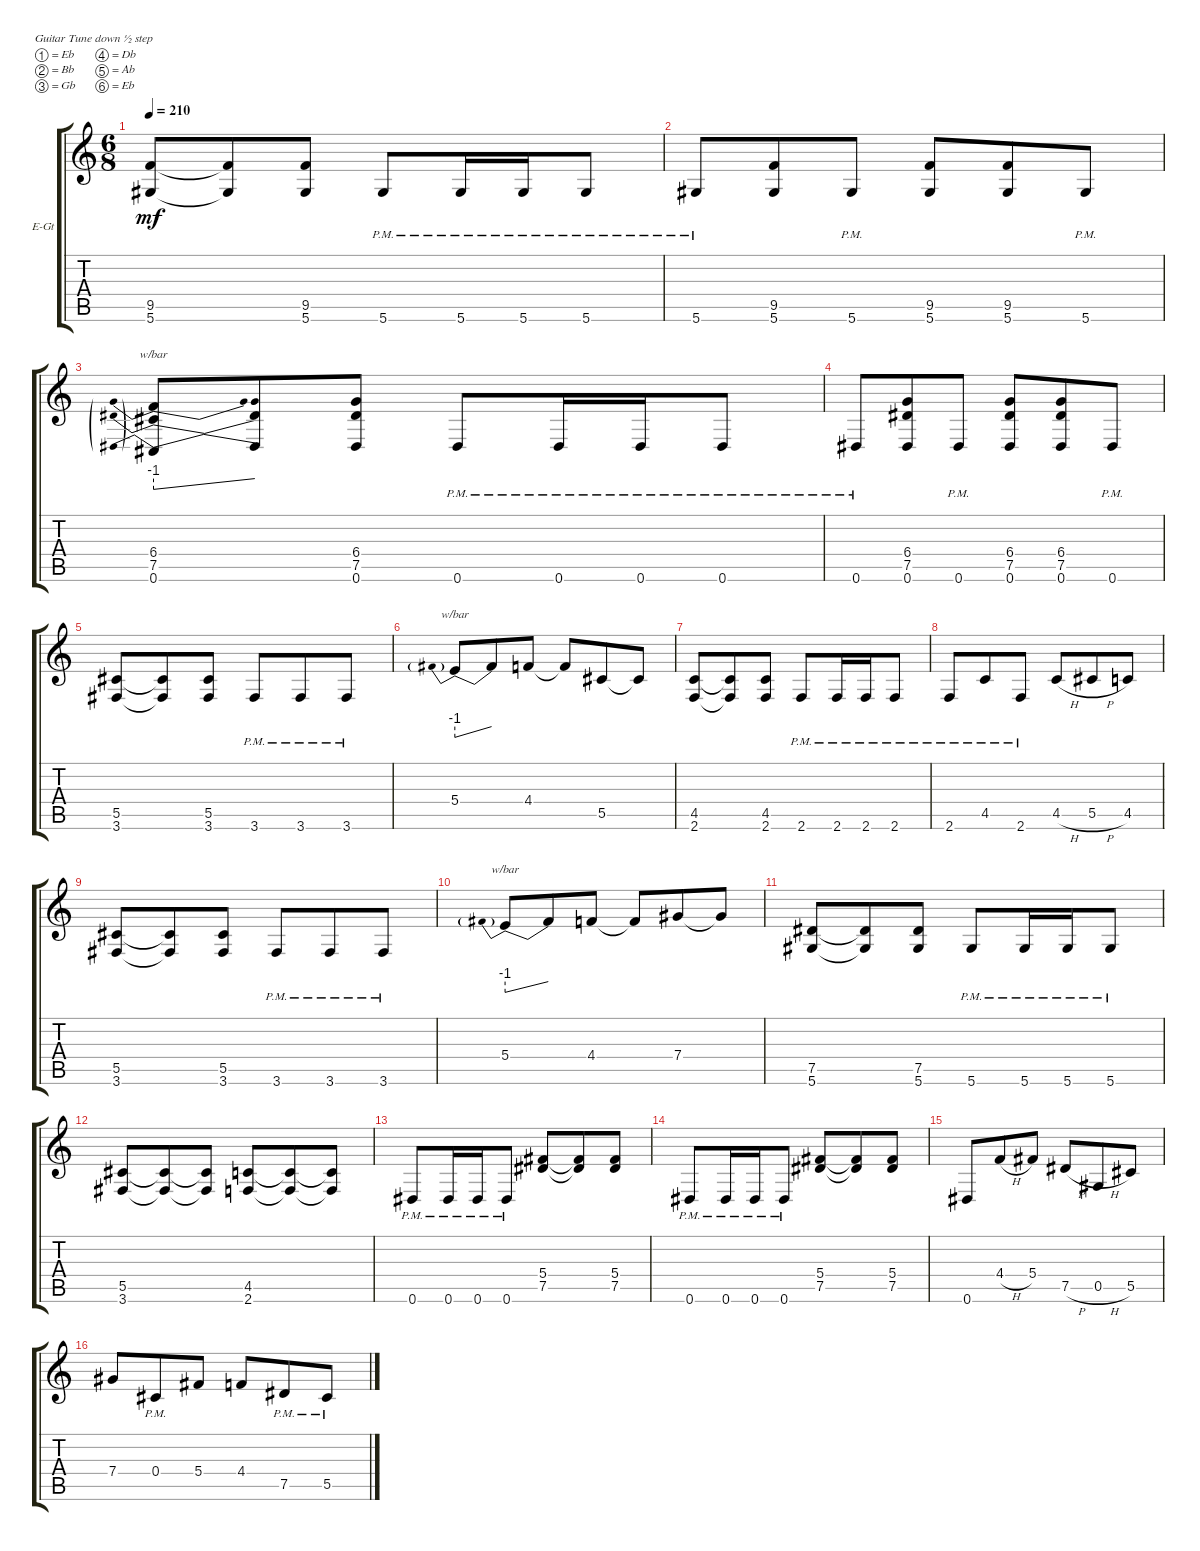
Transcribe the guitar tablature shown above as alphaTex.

\bracketExtendMode groupsimilarinstruments
\firstSystemTrackNameOrientation horizontal
\otherSystemsTrackNameOrientation horizontal
\track ("left" "E-Gt") {instrument distortionguitar}
\staff {score tabs}
\tuning (Eb4 Bb3 Gb3 Db3 Ab2 Eb2)
\ts (6 8)
\tempo 210
\clef g2
\ks c
(5.6 9.5).8{dy mf} (5.6{t} 9.5{t}).8 (5.6 9.5).8 5.6{pm}.8 5.6{pm}.16 5.6{pm}.16 5.6{pm}.8 |
5.6{pm}.8 (9.5 5.6).8 5.6{pm}.8 (9.5 5.6).8 (9.5 5.6).8 5.6{pm}.8 |
(0.6 7.5 6.4).8{tbe (predivedive default 0 -4 30 0)} (0.6{t} 7.5{t}).8 (0.6 7.5 6.4).8 0.6{pm}.8 0.6{pm}.16 0.6{pm}.16 0.6{pm}.8 |
0.6{pm}.8 (7.5 0.6 6.4).8 0.6{pm}.8 (7.5 0.6 6.4).8 (7.5 0.6 6.4).8 0.6{pm}.8 |
(3.6 5.5).8 (3.6{t} 5.5{t}).8 (3.6 5.5).8 3.6{pm}.8 3.6{pm}.8 3.6{pm}.8 |
5.4.8{tbe (predivedive default 0 -4 30 0)} 5.4{t}.8 4.4.8 4.4{t}.8 5.5.8 5.5{t}.8 |
(2.6 4.5).8 (2.6{t} 4.5{t}).8 (2.6 4.5).8 2.6{pm}.8 2.6{pm}.16 2.6{pm}.16 2.6{pm}.8 |
2.6{pm}.8 4.5{pm}.8 2.6{pm}.8 4.5{h}.8 5.5{h}.8 4.5.8 |
(3.6 5.5).8 (3.6{t} 5.5{t}).8 (3.6 5.5).8 3.6{pm}.8 3.6{pm}.8 3.6{pm}.8 |
5.4.8{tbe (predivedive default 0 -4 30 0)} 5.4{t}.8 4.4.8 4.4{t}.8 7.4.8 7.4{t}.8 |
(5.6 7.5).8 (5.6{t} 7.5{t}).8 (5.6 7.5).8 5.6{pm}.8 5.6{pm}.16 5.6{pm}.16 5.6{pm}.8 |
(3.6 5.5).8 (3.6{t} 5.5{t}).8 (3.6{t} 5.5{t}).8 (2.6 4.5).8 (2.6{t} 4.5{t}).8 (2.6{t} 4.5{t}).8 |
0.6{pm}.8 0.6{pm}.16 0.6{pm}.16 0.6{pm}.8 (7.5 5.4).8 (7.5{t} 5.4{t}).8 (7.5 5.4).8 |
0.6{pm}.8 0.6{pm}.16 0.6{pm}.16 0.6{pm}.8 (7.5 5.4).8 (7.5{t} 5.4{t}).8 (7.5 5.4).8 |
0.6.8 4.4{h}.8 5.4.8 7.5{h}.8 0.5{h}.8 5.5.8 |
7.4.8 0.4{pm}.8 5.4.8 4.4.8 7.5{pm}.8 5.5{pm}.8
